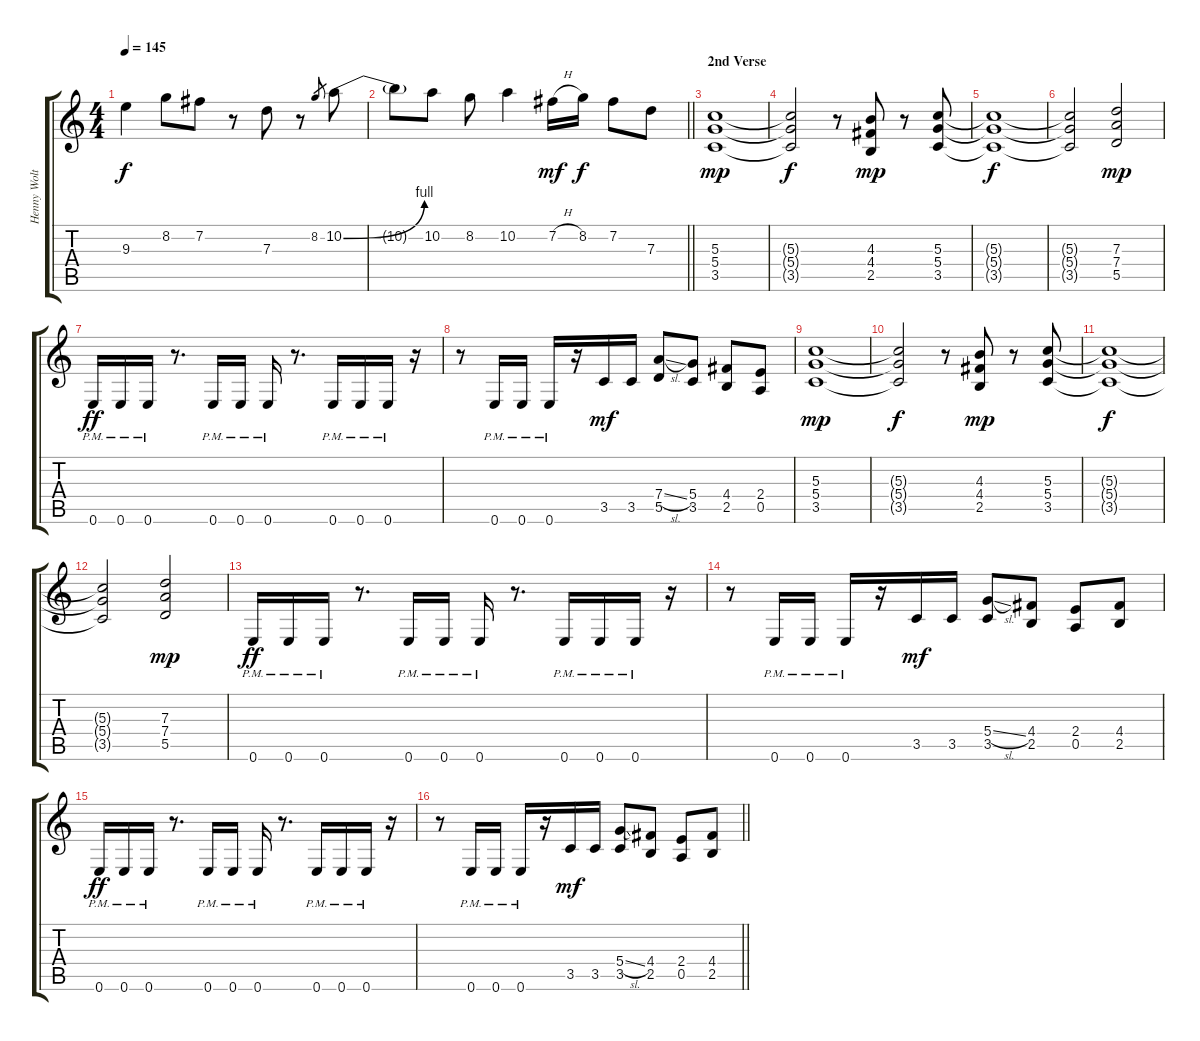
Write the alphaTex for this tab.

\track ("Henny Wolter" "Henny Wolt") {instrument distortionguitar}
\staff {score tabs}
\tuning (E4 B3 G3 D3 A2 E2) {hide}
\ts (4 4)
\tempo 145
\clef g2
\ks c
9.3{t}.4{dy f} 8.2.8 7.2.8 r.8 7.3.8 r.8 8.2.8{gr} 10.2{be (bend 0 0 60 4)}.8 |
\barLineRight lightlight
10.2{t}.8 10.2.8 8.2.8 10.2.4 7.2{h}.16{dy mf} 8.2.16{dy f} 7.2.8 7.3.8 |
\section ("" "2nd Verse")
(5.3 5.4 3.5).1{dy mp volume 13} |
(5.3{t} 5.4{t} 3.5{t}).2{dy f} r.8 (4.3 4.4 2.5).8{dy mp} r.8 (5.3 5.4 3.5).8 |
(5.3{t} 5.4{t} 3.5{t}).1{dy f} |
(5.3{t} 5.4{t} 3.5{t}).2 (7.3 7.4 5.5).2{dy mp} |
0.6{pm}.16{dy ff} 0.6{pm}.16 0.6{pm}.16 r.8{d} 0.6{pm}.16 0.6{pm}.16 0.6{pm}.16 r.8{d} 0.6{pm}.16 0.6{pm}.16 0.6{pm}.16 r.16 |
r.8 0.6{pm}.16 0.6{pm}.16 0.6{pm}.16 r.16 3.5.16{dy mf} 3.5.16 (7.4{sl} 5.5).8 (5.4 3.5).8 (4.4 2.5).8 (2.4 0.5).8 |
(5.3 5.4 3.5).1{dy mp} |
(5.3{t} 5.4{t} 3.5{t}).2{dy f} r.8 (4.3 4.4 2.5).8{dy mp} r.8 (5.3 5.4 3.5).8 |
(5.3{t} 5.4{t} 3.5{t}).1{dy f} |
(5.3{t} 5.4{t} 3.5{t}).2 (7.3 7.4 5.5).2{dy mp} |
0.6{pm}.16{dy ff} 0.6{pm}.16 0.6{pm}.16 r.8{d} 0.6{pm}.16 0.6{pm}.16 0.6{pm}.16 r.8{d} 0.6{pm}.16 0.6{pm}.16 0.6{pm}.16 r.16 |
r.8 0.6{pm}.16 0.6{pm}.16 0.6{pm}.16 r.16 3.5.16{dy mf} 3.5.16 (5.4{sl} 3.5).8 (4.4 2.5).8 (2.4 0.5).8 (4.4 2.5).8 |
0.6{pm}.16{dy ff} 0.6{pm}.16 0.6{pm}.16 r.8{d} 0.6{pm}.16 0.6{pm}.16 0.6{pm}.16 r.8{d} 0.6{pm}.16 0.6{pm}.16 0.6{pm}.16 r.16 |
\barLineRight lightlight
r.8 0.6{pm}.16 0.6{pm}.16 0.6{pm}.16 r.16 3.5.16{dy mf} 3.5.16 (5.4{sl} 3.5).8 (4.4 2.5).8 (2.4 0.5).8 (4.4 2.5).8
